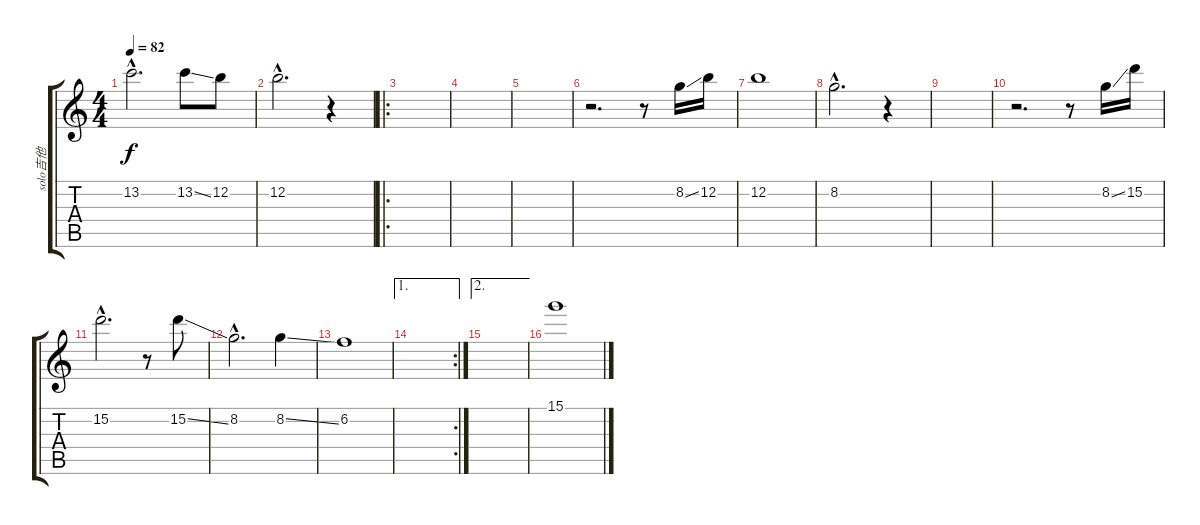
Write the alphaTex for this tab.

\track ("solo吉他" "solo吉他") {instrument overdrivenguitar}
\staff {score tabs}
\tuning (E4 B3 G3 D3 A2 E2) {hide}
\ts (4 4)
\tempo 82
\clef g2
\ks c
13.2{hac}.2{d dy f} 13.2{ss}.8 12.2.8 |
12.2{hac}.2{d} r.4 |
\ro
|
|
|
r.2{d} r.8 8.2{ss}.16 12.2.16 |
12.2.1 |
8.2{hac}.2{d} r.4 |
|
r.2{d} r.8 8.2{ss}.16 15.2.16 |
15.2{hac}.2{d} r.8 15.2{ss}.8 |
8.2{hac}.2{d} 8.2{ss}.4 |
6.2.1 |
\ae 1
\rc 2
|
\ae 2
|
15.1.1
